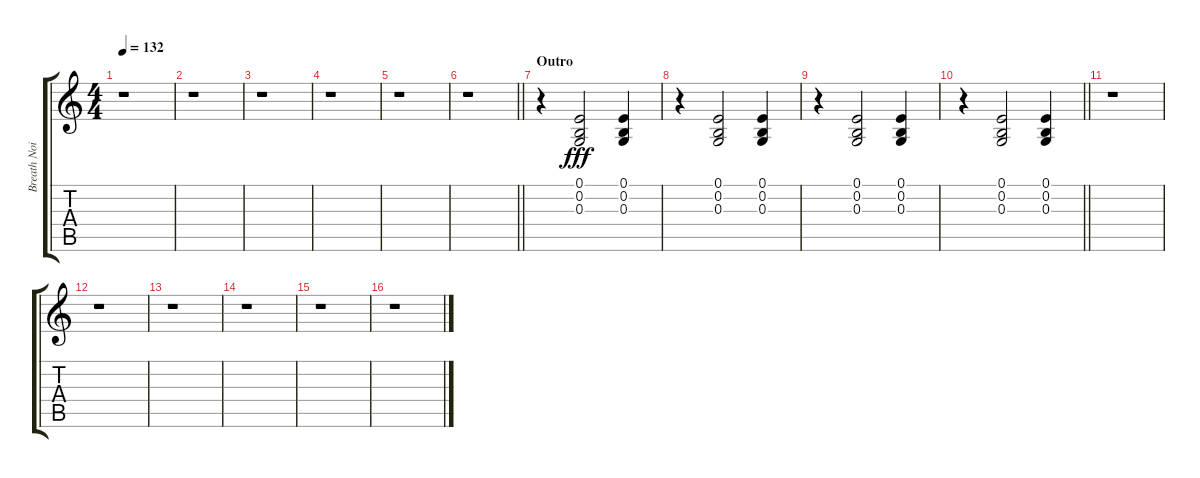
\track ("Breath Noise II" "Breath Noi") {instrument breathnoise}
\staff {score tabs}
\tuning (E4 B3 G3 D3 A2 E2) {hide}
\ts (4 4)
\tempo 132
\clef g2
\ks c
r.1{dy fff} |
r.1 |
r.1 |
r.1 |
r.1 |
\barLineRight lightlight
r.1 |
\section ("" "Outro")
r.4 (0.1 0.2 0.3).2 (0.1 0.2 0.3).4 |
r.4 (0.1 0.2 0.3).2 (0.1 0.2 0.3).4 |
r.4 (0.1 0.2 0.3).2 (0.1 0.2 0.3).4 |
\barLineRight lightlight
r.4 (0.1 0.2 0.3).2 (0.1 0.2 0.3).4 |
r.1 |
r.1 |
r.1 |
r.1 |
r.1 |
r.1
